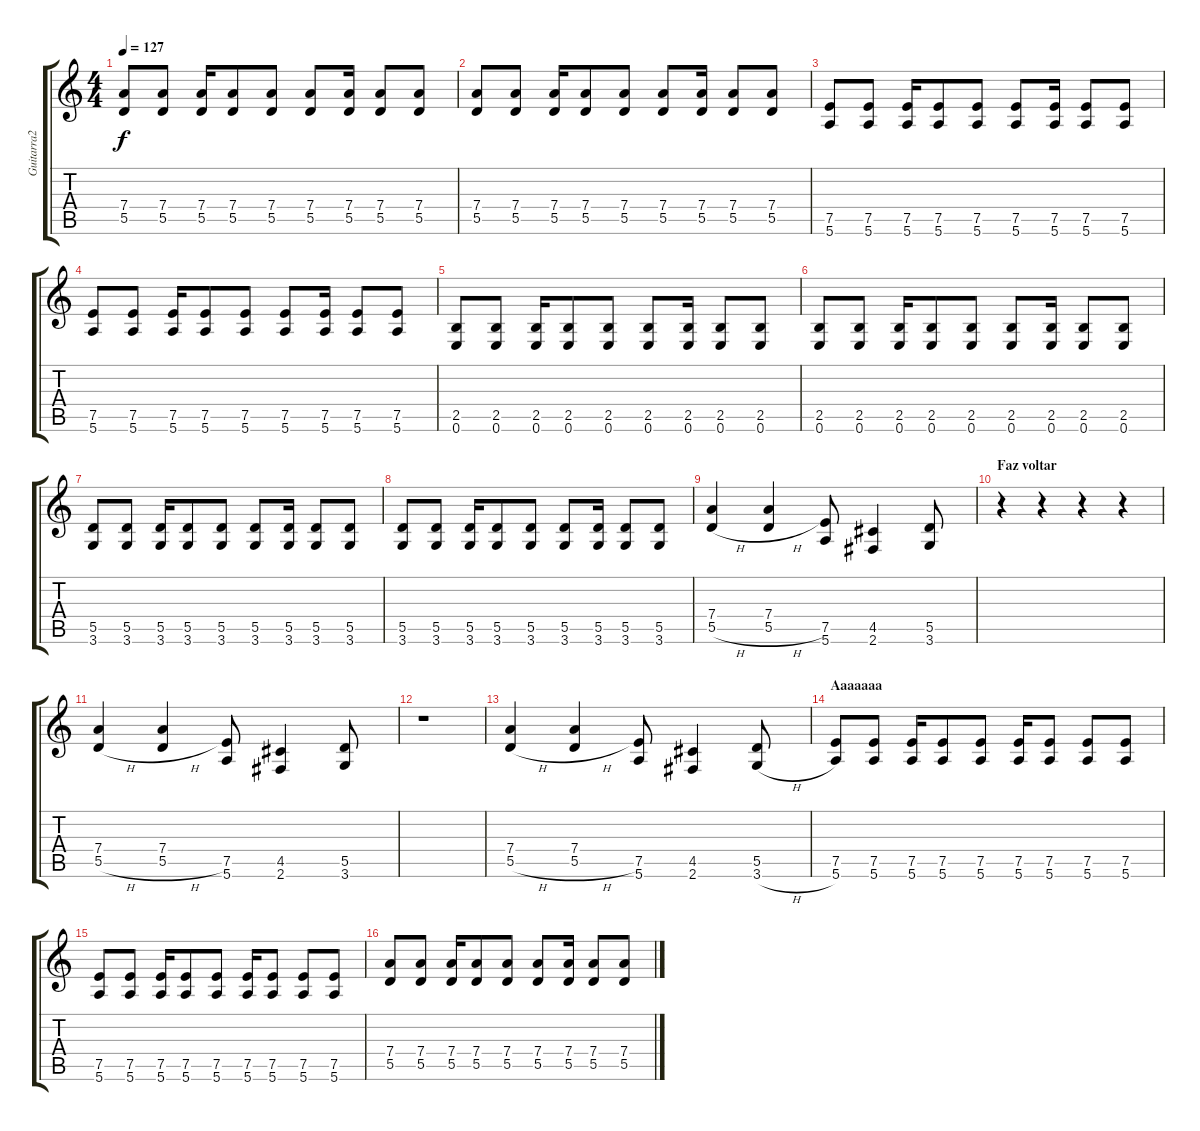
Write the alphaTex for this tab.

\track ("Guitarra2" "Guitarra2") {instrument acousticguitarsteel}
\staff {score tabs}
\tuning (E4 B3 G3 D3 A2 E2) {hide}
\ts (4 4)
\tempo 127
\clef g2
\ks c
(7.4 5.5).8{dy f} (7.4 5.5).8 (7.4 5.5).16 (7.4 5.5).8 (7.4 5.5).8 (7.4 5.5).8 (7.4 5.5).16 (7.4 5.5).8 (7.4 5.5).8 |
(7.4 5.5).8 (7.4 5.5).8 (7.4 5.5).16 (7.4 5.5).8 (7.4 5.5).8 (7.4 5.5).8 (7.4 5.5).16 (7.4 5.5).8 (7.4 5.5).8 |
(7.5 5.6).8 (7.5 5.6).8 (7.5 5.6).16 (7.5 5.6).8 (7.5 5.6).8 (7.5 5.6).8 (7.5 5.6).16 (7.5 5.6).8 (7.5 5.6).8 |
(7.5 5.6).8 (7.5 5.6).8 (7.5 5.6).16 (7.5 5.6).8 (7.5 5.6).8 (7.5 5.6).8 (7.5 5.6).16 (7.5 5.6).8 (7.5 5.6).8 |
(2.5 0.6).8 (2.5 0.6).8 (2.5 0.6).16 (2.5 0.6).8 (2.5 0.6).8 (2.5 0.6).8 (2.5 0.6).16 (2.5 0.6).8 (2.5 0.6).8 |
(2.5 0.6).8 (2.5 0.6).8 (2.5 0.6).16 (2.5 0.6).8 (2.5 0.6).8 (2.5 0.6).8 (2.5 0.6).16 (2.5 0.6).8 (2.5 0.6).8 |
(5.5 3.6).8 (5.5 3.6).8 (5.5 3.6).16 (5.5 3.6).8 (5.5 3.6).8 (5.5 3.6).8 (5.5 3.6).16 (5.5 3.6).8 (5.5 3.6).8 |
(5.5 3.6).8 (5.5 3.6).8 (5.5 3.6).16 (5.5 3.6).8 (5.5 3.6).8 (5.5 3.6).8 (5.5 3.6).16 (5.5 3.6).8 (5.5 3.6).8 |
(7.4 5.5{h}).4 (7.4 5.5{h}).4 (7.5 5.6).8 (4.5 2.6).4 (5.5 3.6).8 |
\section ("" "Faz voltar")
r.4 r.4 r.4 r.4 |
(7.4 5.5{h}).4 (7.4 5.5{h}).4 (7.5 5.6).8 (4.5 2.6).4 (5.5 3.6).8 |
r.1 |
(7.4 5.5{h}).4 (7.4 5.5{h}).4 (7.5 5.6).8 (4.5 2.6).4 (5.5 3.6{h}).8 |
\section ("" "Aaaaaaa")
(7.5 5.6).8 (7.5 5.6).8 (7.5 5.6).16 (7.5 5.6).8 (7.5 5.6).8 (7.5 5.6).16 (7.5 5.6).8 (7.5 5.6).8 (7.5 5.6).8 |
(7.5 5.6).8 (7.5 5.6).8 (7.5 5.6).16 (7.5 5.6).8 (7.5 5.6).8 (7.5 5.6).16 (7.5 5.6).8 (7.5 5.6).8 (7.5 5.6).8 |
(7.4 5.5).8 (7.4 5.5).8 (7.4 5.5).16 (7.4 5.5).8 (7.4 5.5).8 (7.4 5.5).8 (7.4 5.5).16 (7.4 5.5).8 (7.4 5.5).8
